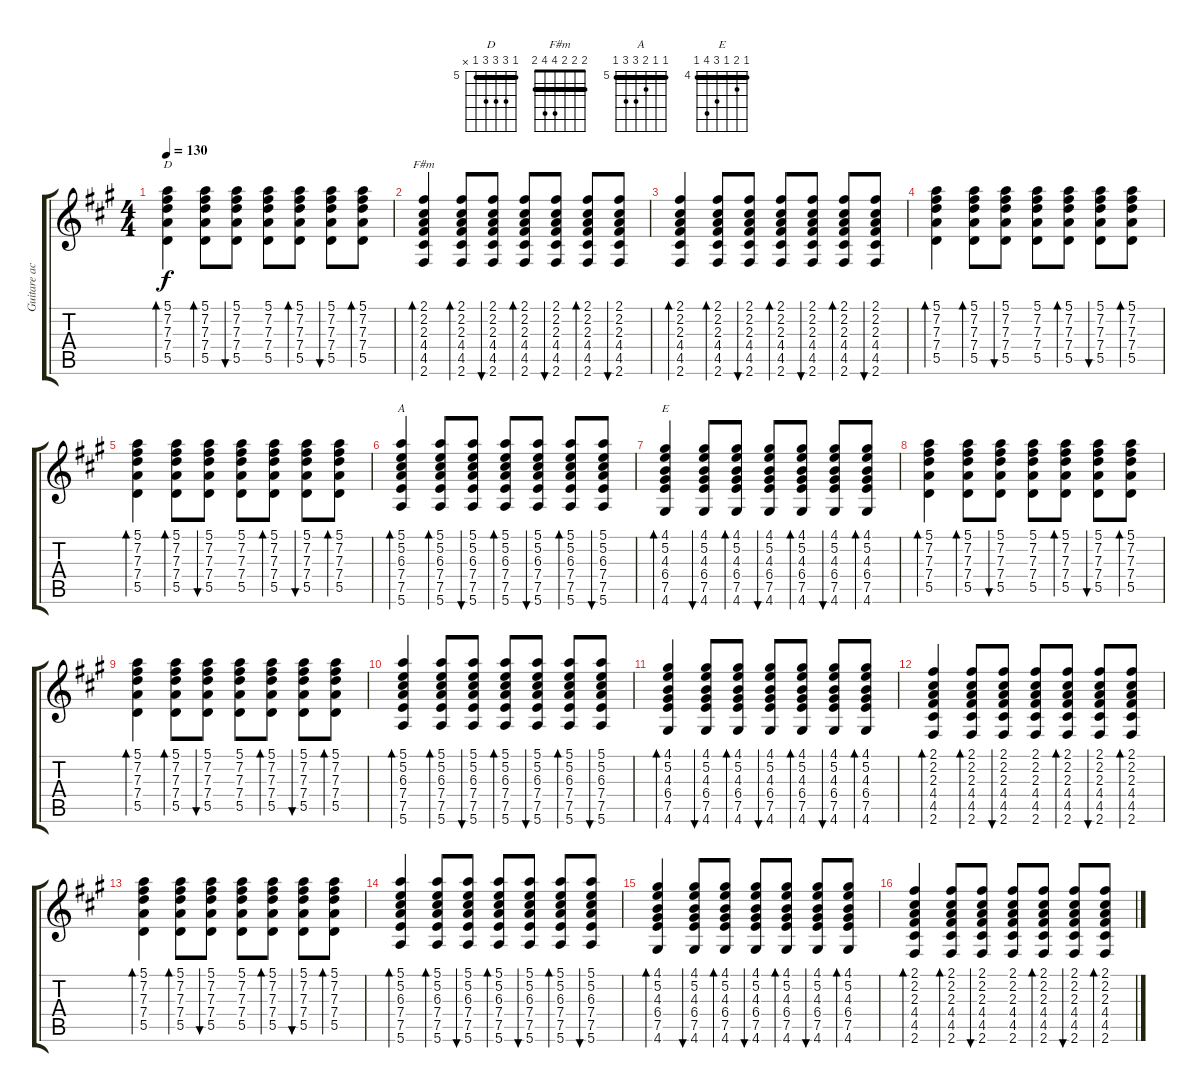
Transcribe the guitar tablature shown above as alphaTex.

\track ("Guitare acompagnement" "Guitare ac") {instrument electricguitarjazz}
\staff {score tabs}
\tuning (E4 B3 G3 D3 A2 E2) {hide}
\chord ("D" 5 7 7 7 5 x) {firstfret 5 barre 5}
\chord ("F#m" 2 2 2 4 4 2) {barre 2}
\chord ("A" 5 5 6 7 7 5) {firstfret 5 barre 5}
\chord ("E" 4 5 4 6 7 4) {firstfret 4 barre 4}
\ts (4 4)
\tempo 130
\clef g2
\ks a
(5.1 7.2 7.3 7.4 5.5).4{bd 60 ch "D" dy f} (5.1 7.2 7.3 7.4 5.5).8{bd 60} (5.1 7.2 7.3 7.4 5.5).8{bu 60} (5.1 7.2 7.3 7.4 5.5).8 (5.1 7.2 7.3 7.4 5.5).8{bd 60} (5.1 7.2 7.3 7.4 5.5).8{bu 60} (5.1 7.2 7.3 7.4 5.5).8{bd 60} |
(2.1 2.2 2.3 4.4 4.5 2.6).4{bd 60 ch "F#m"} (2.1 2.2 2.3 4.4 4.5 2.6).8{bd 60} (2.1 2.2 2.3 4.4 4.5 2.6).8{bu 60} (2.1 2.2 2.3 4.4 4.5 2.6).8{bd 60} (2.1 2.2 2.3 4.4 4.5 2.6).8{bu 60} (2.1 2.2 2.3 4.4 4.5 2.6).8{bd 60} (2.1 2.2 2.3 4.4 4.5 2.6).8{bu 60} |
(2.1 2.2 2.3 4.4 4.5 2.6).4{bd 60} (2.1 2.2 2.3 4.4 4.5 2.6).8{bd 60} (2.1 2.2 2.3 4.4 4.5 2.6).8{bu 60} (2.1 2.2 2.3 4.4 4.5 2.6).8{bd 60} (2.1 2.2 2.3 4.4 4.5 2.6).8{bu 60} (2.1 2.2 2.3 4.4 4.5 2.6).8{bd 60} (2.1 2.2 2.3 4.4 4.5 2.6).8{bu 60} |
(5.1 7.2 7.3 7.4 5.5).4{bd 60} (5.1 7.2 7.3 7.4 5.5).8{bd 60} (5.1 7.2 7.3 7.4 5.5).8{bu 60} (5.1 7.2 7.3 7.4 5.5).8 (5.1 7.2 7.3 7.4 5.5).8{bd 60} (5.1 7.2 7.3 7.4 5.5).8{bu 60} (5.1 7.2 7.3 7.4 5.5).8{bd 60} |
(5.1 7.2 7.3 7.4 5.5).4{bd 60} (5.1 7.2 7.3 7.4 5.5).8{bd 60} (5.1 7.2 7.3 7.4 5.5).8{bu 60} (5.1 7.2 7.3 7.4 5.5).8 (5.1 7.2 7.3 7.4 5.5).8{bd 60} (5.1 7.2 7.3 7.4 5.5).8{bu 60} (5.1 7.2 7.3 7.4 5.5).8{bd 60} |
(5.1 5.2 6.3 7.4 7.5 5.6).4{bd 60 ch "A"} (5.1 5.2 6.3 7.4 7.5 5.6).8{bd 60} (5.1 5.2 6.3 7.4 7.5 5.6).8{bu 60} (5.1 5.2 6.3 7.4 7.5 5.6).8{bd 60} (5.1 5.2 6.3 7.4 7.5 5.6).8{bu 60} (5.1 5.2 6.3 7.4 7.5 5.6).8{bd 60} (5.1 5.2 6.3 7.4 7.5 5.6).8{bu 60} |
(4.1 5.2 4.3 6.4 7.5 4.6).4{bd 60 ch "E"} (4.1 5.2 4.3 6.4 7.5 4.6).8{bu 60} (4.1 5.2 4.3 6.4 7.5 4.6).8{bd 60} (4.1 5.2 4.3 6.4 7.5 4.6).8{bu 60} (4.1 5.2 4.3 6.4 7.5 4.6).8{bd 60} (4.1 5.2 4.3 6.4 7.5 4.6).8{bu 60} (4.1 5.2 4.3 6.4 7.5 4.6).8{bd 60} |
(5.1 7.2 7.3 7.4 5.5).4{bd 60} (5.1 7.2 7.3 7.4 5.5).8{bd 60} (5.1 7.2 7.3 7.4 5.5).8{bu 60} (5.1 7.2 7.3 7.4 5.5).8 (5.1 7.2 7.3 7.4 5.5).8{bd 60} (5.1 7.2 7.3 7.4 5.5).8{bu 60} (5.1 7.2 7.3 7.4 5.5).8{bd 60} |
(5.1 7.2 7.3 7.4 5.5).4{bd 60} (5.1 7.2 7.3 7.4 5.5).8{bd 60} (5.1 7.2 7.3 7.4 5.5).8{bu 60} (5.1 7.2 7.3 7.4 5.5).8 (5.1 7.2 7.3 7.4 5.5).8{bd 60} (5.1 7.2 7.3 7.4 5.5).8{bu 60} (5.1 7.2 7.3 7.4 5.5).8{bd 60} |
(5.1 5.2 6.3 7.4 7.5 5.6).4{bd 60} (5.1 5.2 6.3 7.4 7.5 5.6).8{bd 60} (5.1 5.2 6.3 7.4 7.5 5.6).8{bu 60} (5.1 5.2 6.3 7.4 7.5 5.6).8{bd 60} (5.1 5.2 6.3 7.4 7.5 5.6).8{bu 60} (5.1 5.2 6.3 7.4 7.5 5.6).8{bd 60} (5.1 5.2 6.3 7.4 7.5 5.6).8{bu 60} |
(4.1 5.2 4.3 6.4 7.5 4.6).4{bd 60} (4.1 5.2 4.3 6.4 7.5 4.6).8{bu 60} (4.1 5.2 4.3 6.4 7.5 4.6).8{bd 60} (4.1 5.2 4.3 6.4 7.5 4.6).8{bu 60} (4.1 5.2 4.3 6.4 7.5 4.6).8{bd 60} (4.1 5.2 4.3 6.4 7.5 4.6).8{bu 60} (4.1 5.2 4.3 6.4 7.5 4.6).8{bd 60} |
(2.1 2.2 2.3 4.4 4.5 2.6).4{bd 60} (2.1 2.2 2.3 4.4 4.5 2.6).8{bd 60} (2.1 2.2 2.3 4.4 4.5 2.6).8{bu 60} (2.1 2.2 2.3 4.4 4.5 2.6).8 (2.1 2.2 2.3 4.4 4.5 2.6).8{bd 60} (2.1 2.2 2.3 4.4 4.5 2.6).8{bu 60} (2.1 2.2 2.3 4.4 4.5 2.6).8{bd 60} |
(5.1 7.2 7.3 7.4 5.5).4{bd 60} (5.1 7.2 7.3 7.4 5.5).8{bd 60} (5.1 7.2 7.3 7.4 5.5).8{bu 60} (5.1 7.2 7.3 7.4 5.5).8 (5.1 7.2 7.3 7.4 5.5).8{bd 60} (5.1 7.2 7.3 7.4 5.5).8{bu 60} (5.1 7.2 7.3 7.4 5.5).8{bd 60} |
(5.1 5.2 6.3 7.4 7.5 5.6).4{bd 60} (5.1 5.2 6.3 7.4 7.5 5.6).8{bd 60} (5.1 5.2 6.3 7.4 7.5 5.6).8{bu 60} (5.1 5.2 6.3 7.4 7.5 5.6).8{bd 60} (5.1 5.2 6.3 7.4 7.5 5.6).8{bu 60} (5.1 5.2 6.3 7.4 7.5 5.6).8{bd 60} (5.1 5.2 6.3 7.4 7.5 5.6).8{bu 60} |
(4.1 5.2 4.3 6.4 7.5 4.6).4{bd 60} (4.1 5.2 4.3 6.4 7.5 4.6).8{bu 60} (4.1 5.2 4.3 6.4 7.5 4.6).8{bd 60} (4.1 5.2 4.3 6.4 7.5 4.6).8{bu 60} (4.1 5.2 4.3 6.4 7.5 4.6).8{bd 60} (4.1 5.2 4.3 6.4 7.5 4.6).8{bu 60} (4.1 5.2 4.3 6.4 7.5 4.6).8{bd 60} |
(2.1 2.2 2.3 4.4 4.5 2.6).4{bd 60} (2.1 2.2 2.3 4.4 4.5 2.6).8{bd 60} (2.1 2.2 2.3 4.4 4.5 2.6).8{bu 60} (2.1 2.2 2.3 4.4 4.5 2.6).8 (2.1 2.2 2.3 4.4 4.5 2.6).8{bd 60} (2.1 2.2 2.3 4.4 4.5 2.6).8{bu 60} (2.1 2.2 2.3 4.4 4.5 2.6).8{bd 60}
